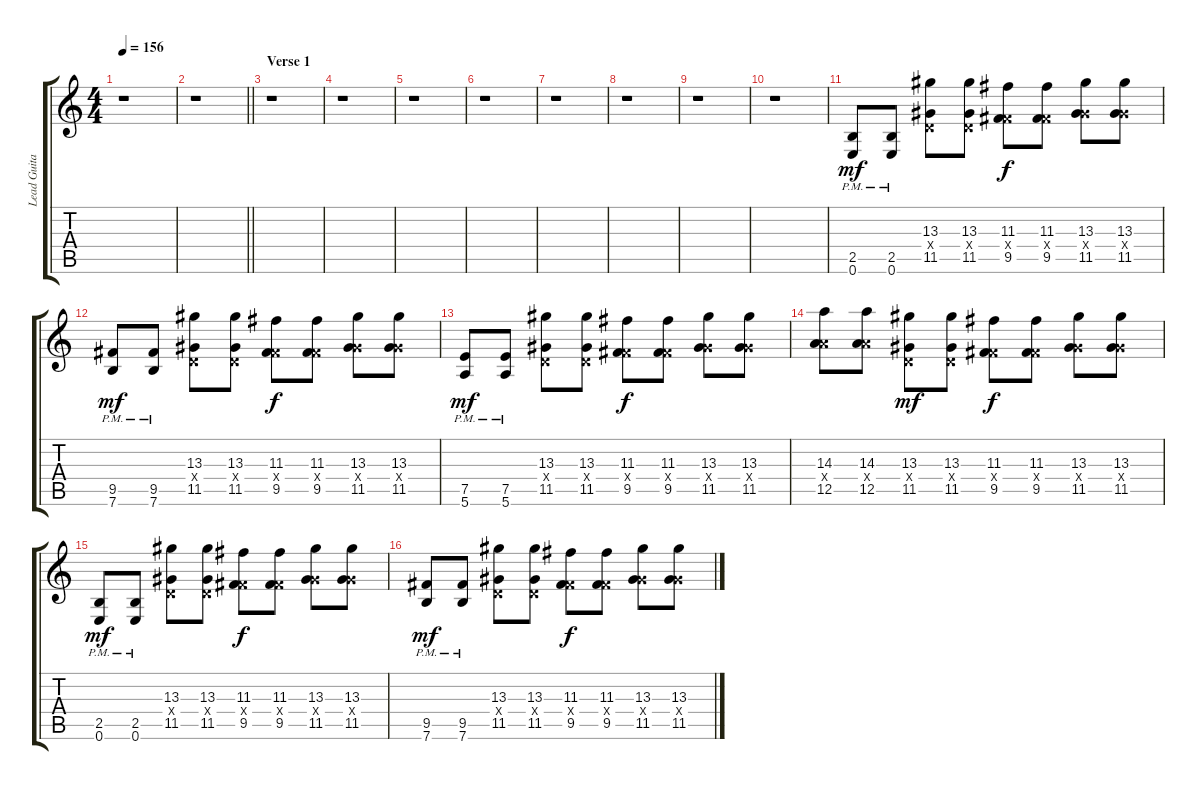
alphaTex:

\track ("Lead Guitar 2" "Lead Guita") {instrument distortionguitar}
\staff {score tabs}
\tuning (E4 B3 G3 D3 A2 E2) {hide}
\ts (4 4)
\tempo 156
\clef g2
\ks c
r.1{dy mf} |
\barLineRight lightlight
r.1 |
\section ("" "Verse 1")
r.1 |
r.1 |
r.1 |
r.1 |
r.1 |
r.1 |
r.1 |
r.1 |
(2.5{pm} 0.6{pm}).8 (2.5{pm} 0.6{pm}).8 (13.3 0.4{x} 11.5).8 (13.3 0.4{x} 11.5).8 (11.3 4.4{x} 9.5).8{dy f} (11.3 4.4{x} 9.5).8 (13.3 6.4{x} 11.5).8 (13.3 6.4{x} 11.5).8 |
(9.5{pm} 7.6{pm}).8{dy mf} (9.5{pm} 7.6{pm}).8 (13.3 0.4{x} 11.5).8 (13.3 0.4{x} 11.5).8 (11.3 4.4{x} 9.5).8{dy f} (11.3 4.4{x} 9.5).8 (13.3 6.4{x} 11.5).8 (13.3 6.4{x} 11.5).8 |
(7.5{pm} 5.6{pm}).8{dy mf} (7.5{pm} 5.6{pm}).8 (13.3 0.4{x} 11.5).8 (13.3 0.4{x} 11.5).8 (11.3 4.4{x} 9.5).8{dy f} (11.3 4.4{x} 9.5).8 (13.3 6.4{x} 11.5).8 (13.3 6.4{x} 11.5).8 |
(14.3 7.4{x} 12.5).8 (14.3 7.4{x} 12.5).8 (13.3 0.4{x} 11.5).8{dy mf} (13.3 0.4{x} 11.5).8 (11.3 4.4{x} 9.5).8{dy f} (11.3 4.4{x} 9.5).8 (13.3 6.4{x} 11.5).8 (13.3 6.4{x} 11.5).8 |
(2.5{pm} 0.6{pm}).8{dy mf} (2.5{pm} 0.6{pm}).8 (13.3 0.4{x} 11.5).8 (13.3 0.4{x} 11.5).8 (11.3 4.4{x} 9.5).8{dy f} (11.3 4.4{x} 9.5).8 (13.3 6.4{x} 11.5).8 (13.3 6.4{x} 11.5).8 |
(9.5{pm} 7.6{pm}).8{dy mf} (9.5{pm} 7.6{pm}).8 (13.3 0.4{x} 11.5).8 (13.3 0.4{x} 11.5).8 (11.3 4.4{x} 9.5).8{dy f} (11.3 4.4{x} 9.5).8 (13.3 6.4{x} 11.5).8 (13.3 6.4{x} 11.5).8
